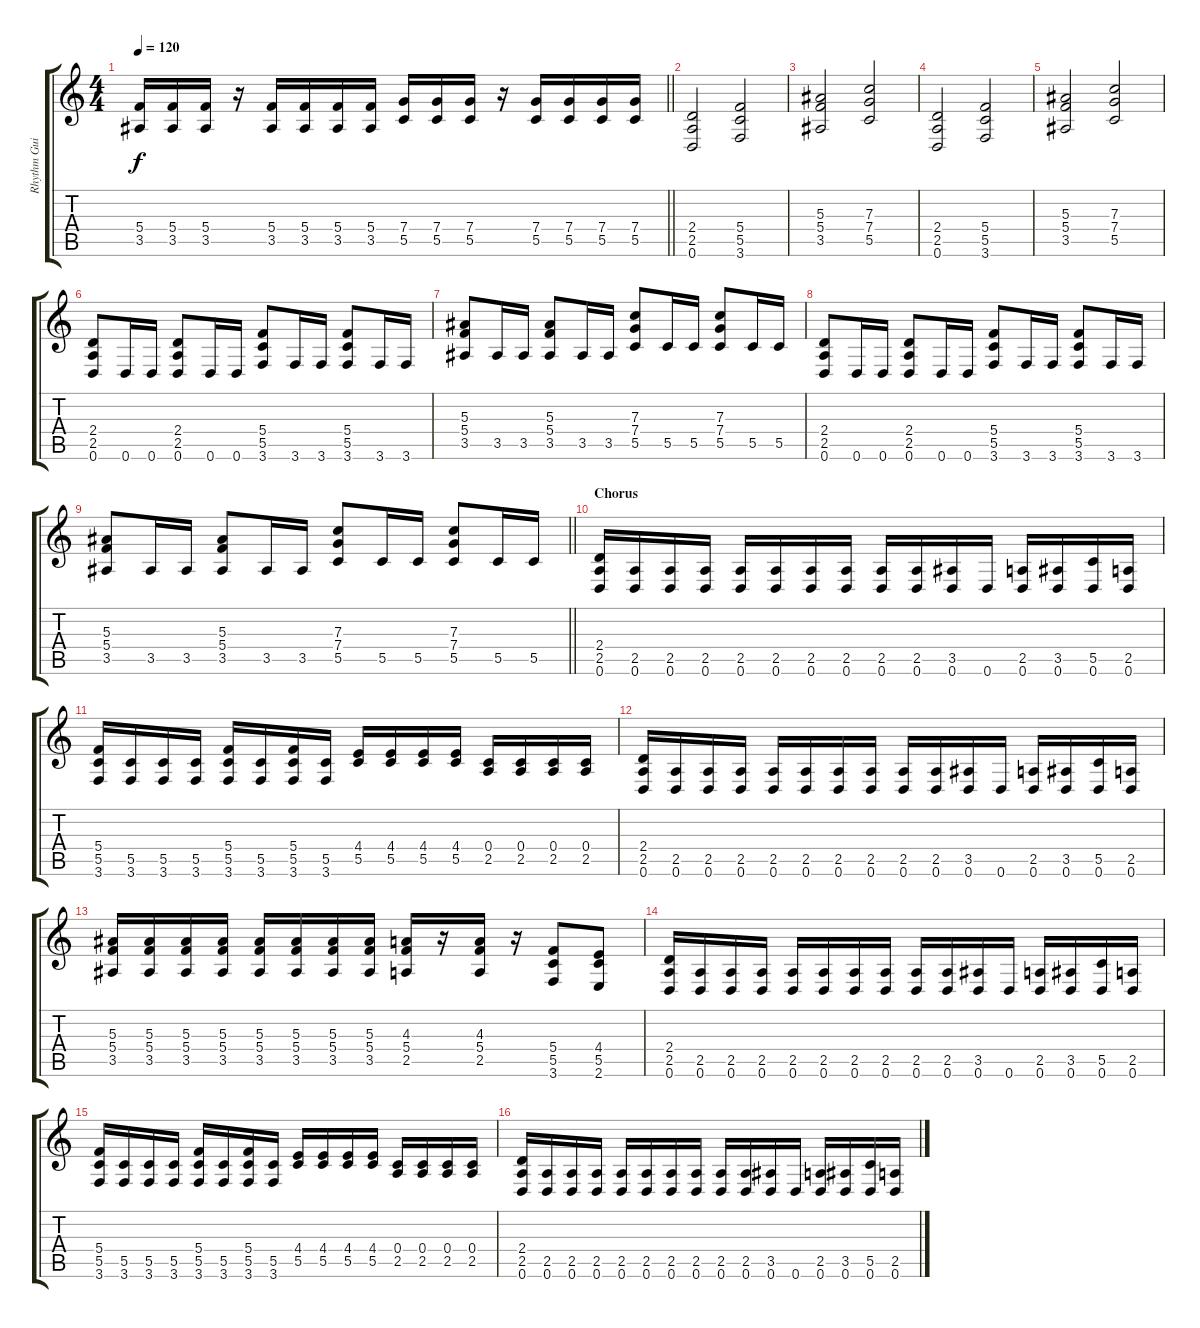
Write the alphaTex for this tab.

\track ("Rhythm Guitar" "Rhythm Gui") {instrument distortionguitar}
\staff {score tabs}
\tuning (D4 A3 F3 C3 G2 D2) {hide}
\ts (4 4)
\tempo 120
\clef g2
\barLineRight lightlight
\ks c
(5.4 3.5).16{dy f} (5.4 3.5).16 (5.4 3.5).16 r.16 (5.4 3.5).16 (5.4 3.5).16 (5.4 3.5).16 (5.4 3.5).16 (7.4 5.5).16 (7.4 5.5).16 (7.4 5.5).16 r.16 (7.4 5.5).16 (7.4 5.5).16 (7.4 5.5).16 (7.4 5.5).16 |
\section ("" "")
(2.4 2.5 0.6).2 (5.4 5.5 3.6).2 |
(5.3 5.4 3.5).2 (7.3 7.4 5.5).2 |
(2.4 2.5 0.6).2 (5.4 5.5 3.6).2 |
(5.3 5.4 3.5).2 (7.3 7.4 5.5).2 |
(2.4 2.5 0.6).8 0.6.16 0.6.16 (2.4 2.5 0.6).8 0.6.16 0.6.16 (5.4 5.5 3.6).8 3.6.16 3.6.16 (5.4 5.5 3.6).8 3.6.16 3.6.16 |
(5.3 5.4 3.5).8 3.5.16 3.5.16 (5.3 5.4 3.5).8 3.5.16 3.5.16 (7.3 7.4 5.5).8 5.5.16 5.5.16 (7.3 7.4 5.5).8 5.5.16 5.5.16 |
(2.4 2.5 0.6).8 0.6.16 0.6.16 (2.4 2.5 0.6).8 0.6.16 0.6.16 (5.4 5.5 3.6).8 3.6.16 3.6.16 (5.4 5.5 3.6).8 3.6.16 3.6.16 |
\barLineRight lightlight
(5.3 5.4 3.5).8 3.5.16 3.5.16 (5.3 5.4 3.5).8 3.5.16 3.5.16 (7.3 7.4 5.5).8 5.5.16 5.5.16 (7.3 7.4 5.5).8 5.5.16 5.5.16 |
\section ("" "Chorus")
(2.4 2.5 0.6).16 (2.5 0.6).16 (2.5 0.6).16 (2.5 0.6).16 (2.5 0.6).16 (2.5 0.6).16 (2.5 0.6).16 (2.5 0.6).16 (2.5 0.6).16 (2.5 0.6).16 (3.5 0.6).16 0.6.16 (2.5 0.6).16 (3.5 0.6).16 (5.5 0.6).16 (2.5 0.6).16 |
(5.4 5.5 3.6).16 (5.5 3.6).16 (5.5 3.6).16 (5.5 3.6).16 (5.4 5.5 3.6).16 (5.5 3.6).16 (5.4 5.5 3.6).16 (5.5 3.6).16 (4.4 5.5).16 (4.4 5.5).16 (4.4 5.5).16 (4.4 5.5).16 (0.4 2.5).16 (0.4 2.5).16 (0.4 2.5).16 (0.4 2.5).16 |
(2.4 2.5 0.6).16 (2.5 0.6).16 (2.5 0.6).16 (2.5 0.6).16 (2.5 0.6).16 (2.5 0.6).16 (2.5 0.6).16 (2.5 0.6).16 (2.5 0.6).16 (2.5 0.6).16 (3.5 0.6).16 0.6.16 (2.5 0.6).16 (3.5 0.6).16 (5.5 0.6).16 (2.5 0.6).16 |
(5.3 5.4 3.5).16 (5.3 5.4 3.5).16 (5.3 5.4 3.5).16 (5.3 5.4 3.5).16 (5.3 5.4 3.5).16 (5.3 5.4 3.5).16 (5.3 5.4 3.5).16 (5.3 5.4 3.5).16 (4.3 5.4 2.5).16 r.16 (4.3 5.4 2.5).16 r.16 (5.4 5.5 3.6).8 (4.4 5.5 2.6).8 |
(2.4 2.5 0.6).16 (2.5 0.6).16 (2.5 0.6).16 (2.5 0.6).16 (2.5 0.6).16 (2.5 0.6).16 (2.5 0.6).16 (2.5 0.6).16 (2.5 0.6).16 (2.5 0.6).16 (3.5 0.6).16 0.6.16 (2.5 0.6).16 (3.5 0.6).16 (5.5 0.6).16 (2.5 0.6).16 |
(5.4 5.5 3.6).16 (5.5 3.6).16 (5.5 3.6).16 (5.5 3.6).16 (5.4 5.5 3.6).16 (5.5 3.6).16 (5.4 5.5 3.6).16 (5.5 3.6).16 (4.4 5.5).16 (4.4 5.5).16 (4.4 5.5).16 (4.4 5.5).16 (0.4 2.5).16 (0.4 2.5).16 (0.4 2.5).16 (0.4 2.5).16 |
(2.4 2.5 0.6).16 (2.5 0.6).16 (2.5 0.6).16 (2.5 0.6).16 (2.5 0.6).16 (2.5 0.6).16 (2.5 0.6).16 (2.5 0.6).16 (2.5 0.6).16 (2.5 0.6).16 (3.5 0.6).16 0.6.16 (2.5 0.6).16 (3.5 0.6).16 (5.5 0.6).16 (2.5 0.6).16
